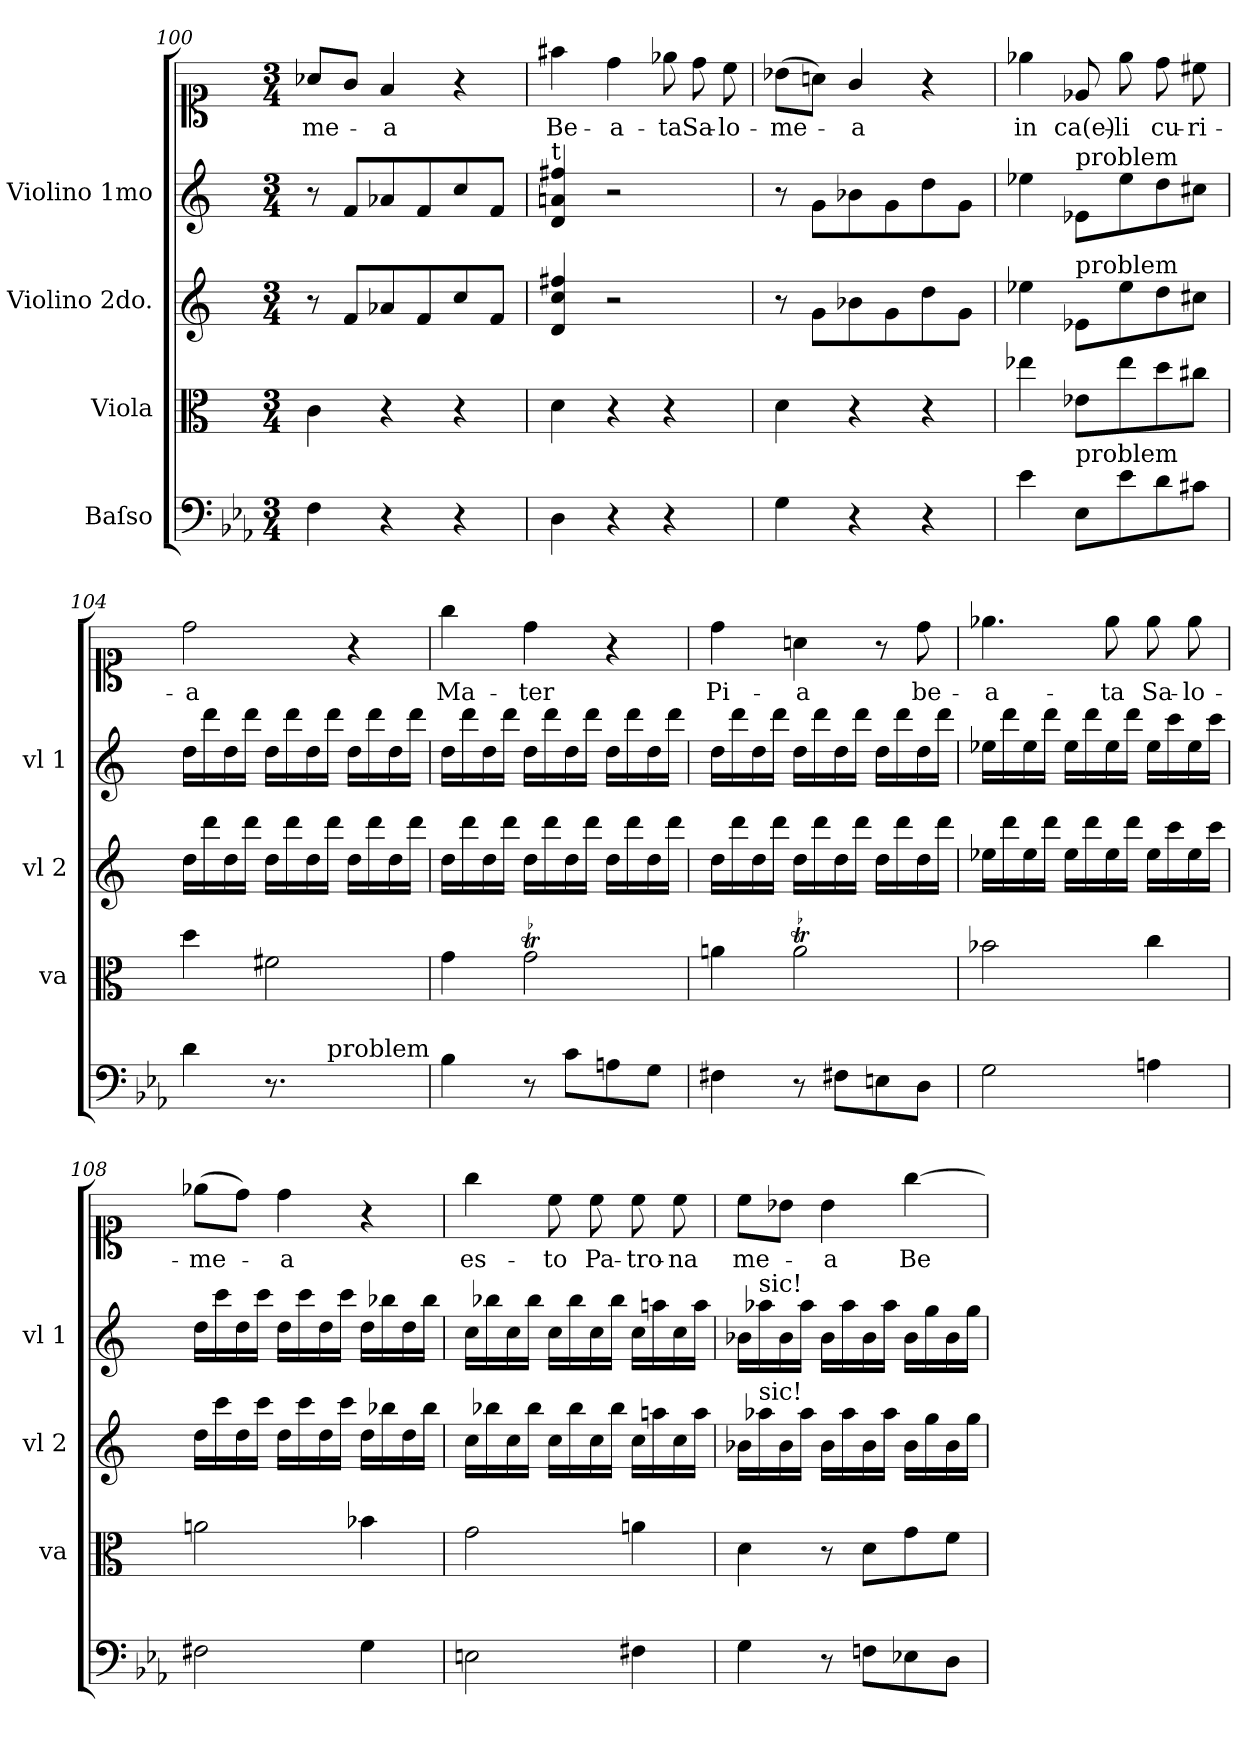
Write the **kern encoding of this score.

**kern	**kern	**kern	**kern	**kern	**text
*part5	*part4	*part3	*part2	*part1	*part1
*staff5	*staff4	*staff3	*staff2	*staff1	*staff1
*I"Baſso	*I"Viola	*I"Violino 2do.	*I"Violino 1mo	*	*
*	*I'va	*I'vl 2	*I'vl 1	*	*
*clefF4	*clefC3	*clefG2	*clefG2	*clefC1	*
*k[b-e-a-]	*	*	*	*	*
*M3/4	*M3/4	*M3/4	*M3/4	*M3/4	*
=100	=100	=100	=100	=100	=100
4F\	4c\	8r	8r	8a-/L	me-
.	.	8f/L	8f/L	8g/J	.
4r	4r	8a-/	8a-/	4f/	-a
.	.	8f/	8f/	.	.
4r	4r	8cc/	8cc/	4r	.
.	.	8f/J	8f/J	.	.
=101	=101	=101	=101	=101	=101
!	!	!	!LO:TX:a:t=t	!	!
4D\	4d\	4d/ 4cc/ 4ff#X/	4d/ 4an/ 4ff#X/	4ff#X\	Be-
4r	4r	2r	2r	4dd\	-a-
*	*	*	*	*Xtuplet	*
4r	4r	.	.	12ee-\	-ta
.	.	.	.	12dd\	Sa-
.	.	.	.	12cc\	-lo-
=102	=102	=102	=102	=102	=102
4G\	4d\	8r	8r	(8b-\L	-me-
.	.	8g\L	8g\L	8an\J)	.
4r	4r	8b-\	8b-\	4g/	-a
.	.	8g\	8g\	.	.
4r	4r	8dd\	8dd\	4r	.
.	.	8g\J	8g\J	.	.
=103	=103	=103	=103	=103	=103
4e-\	4ee-\	4ee-\	4ee-\	4ee-\	in
!	!	!	!LO:TX:a:t=problem	!	!
!	!	!LO:TX:a:t=problem	!	!	!
!LO:TX:a:t=problem	!	!	!	!	!
8E-/L	8e-\L	8e-/L	8e-/L	8e-/	ca(e)-
8e-\	8ee-\	8ee-\	8ee-\	8ee-\	-li
8d\	8dd\	8dd\	8dd\	8dd\	cu-
8c#X\J	8cc#X\J	8cc#X\J	8cc#X\J	8cc#X\	-ri-
=104	=104	=104	=104	=104	=104
4d\	4dd\	16dd\LL	16dd\LL	2dd\	-a
.	.	16ddd\	16ddd\	.	.
.	.	16dd\	16dd\	.	.
.	.	16ddd\JJ	16ddd\JJ	.	.
8.r	2f#X\	16dd\LL	16dd\LL	.	.
.	.	16ddd\	16ddd\	.	.
.	.	16dd\	16dd\	.	.
!LO:TX:a:t=problem	!	!	!	!	!
16ryy	.	16ddd\JJ	16ddd\JJ	.	.
4ryy	.	16dd\LL	16dd\LL	4r	.
.	.	16ddd\	16ddd\	.	.
.	.	16dd\	16dd\	.	.
.	.	16ddd\JJ	16ddd\JJ	.	.
=105	=105	=105	=105	=105	=105
4B-\	4g\	16dd\LL	16dd\LL	4gg\	Ma-
.	.	16ddd\	16ddd\	.	.
.	.	16dd\	16dd\	.	.
.	.	16ddd\JJ	16ddd\JJ	.	.
8r	2gt\	16dd\LL	16dd\LL	4dd\	-ter
.	.	16ddd\	16ddd\	.	.
8c\L	.	16dd\	16dd\	.	.
.	.	16ddd\JJ	16ddd\JJ	.	.
8An\	.	16dd\LL	16dd\LL	4r	.
.	.	16ddd\	16ddd\	.	.
8G\J	.	16dd\	16dd\	.	.
.	.	16ddd\JJ	16ddd\JJ	.	.
=106	=106	=106	=106	=106	=106
4F#X\	4an\	16dd\LL	16dd\LL	4dd\	Pi-
.	.	16ddd\	16ddd\	.	.
.	.	16dd\	16dd\	.	.
.	.	16ddd\JJ	16ddd\JJ	.	.
8r	2at\	16dd\LL	16dd\LL	4an\	-a
.	.	16ddd\	16ddd\	.	.
8F#X\L	.	16dd\	16dd\	.	.
.	.	16ddd\JJ	16ddd\JJ	.	.
8En\	.	16dd\LL	16dd\LL	8r	.
.	.	16ddd\	16ddd\	.	.
8D\J	.	16dd\	16dd\	8dd\	be-
.	.	16ddd\JJ	16ddd\JJ	.	.
=107	=107	=107	=107	=107	=107
2G\	2b-\	16ee-\LL	16ee-\LL	4.ee-\	-a-
.	.	16ddd\	16ddd\	.	.
.	.	16ee-\	16ee-\	.	.
.	.	16ddd\JJ	16ddd\JJ	.	.
.	.	16ee-\LL	16ee-\LL	.	.
.	.	16ddd\	16ddd\	.	.
.	.	16ee-\	16ee-\	8ee-\	-ta
.	.	16ddd\JJ	16ddd\JJ	.	.
4An\	4cc\	16ee-\LL	16ee-\LL	8ee-\	Sa-
.	.	16ccc\	16ccc\	.	.
.	.	16ee-\	16ee-\	8ee-\	-lo-
.	.	16ccc\JJ	16ccc\JJ	.	.
=108	=108	=108	=108	=108	=108
2F#X\	2an\	16dd\LL	16dd\LL	(8ee-\L	-me-
.	.	16ccc\	16ccc\	.	.
.	.	16dd\	16dd\	8dd\J)	.
.	.	16ccc\JJ	16ccc\JJ	.	.
.	.	16dd\LL	16dd\LL	4dd\	-a
.	.	16ccc\	16ccc\	.	.
.	.	16dd\	16dd\	.	.
.	.	16ccc\JJ	16ccc\JJ	.	.
4G\	4b-\	16dd\LL	16dd\LL	4r	.
.	.	16bb-\	16bb-\	.	.
.	.	16dd\	16dd\	.	.
.	.	16bb-\JJ	16bb-\JJ	.	.
=109	=109	=109	=109	=109	=109
2En\	2g\	16cc\LL	16cc\LL	4gg\	es-
.	.	16bb-\	16bb-\	.	.
.	.	16cc\	16cc\	.	.
.	.	16bb-\JJ	16bb-\JJ	.	.
.	.	16cc\LL	16cc\LL	8cc\	-to
.	.	16bb-\	16bb-\	.	.
.	.	16cc\	16cc\	8cc\	Pa-
.	.	16bb-\JJ	16bb-\JJ	.	.
4F#X\	4an\	16cc\LL	16cc\LL	8cc\	-tro-
.	.	16aan\	16aan\	.	.
.	.	16cc\	16cc\	8cc\	-na
.	.	16aa\JJ	16aa\JJ	.	.
=110	=110	=110	=110	=110	=110
4G\	4d\	16b-\LL	16b-\LL	8cc\L	me-
!	!	!	!LO:TX:a:t=sic!	!	!
!	!	!LO:TX:a:t=sic!	!	!	!
.	.	16aa-\	16aa-\	.	.
.	.	16b-\	16b-\	8b-\J	.
.	.	16aa-\JJ	16aa-\JJ	.	.
8r	8r	16b-\LL	16b-\LL	4b-\	-a
.	.	16aa-\	16aa-\	.	.
8Fn\L	8d\L	16b-\	16b-\	.	.
.	.	16aa-\JJ	16aa-\JJ	.	.
8E-X\	8g\	16b-\LL	16b-\LL	[4gg\	Be-
.	.	16gg\	16gg\	.	.
8D\J	8f\J	16b-\	16b-\	.	.
.	.	16gg\JJ	16gg\JJ	.	.
=	=	=	=	=	=
*-	*-	*-	*-	*-	*-
